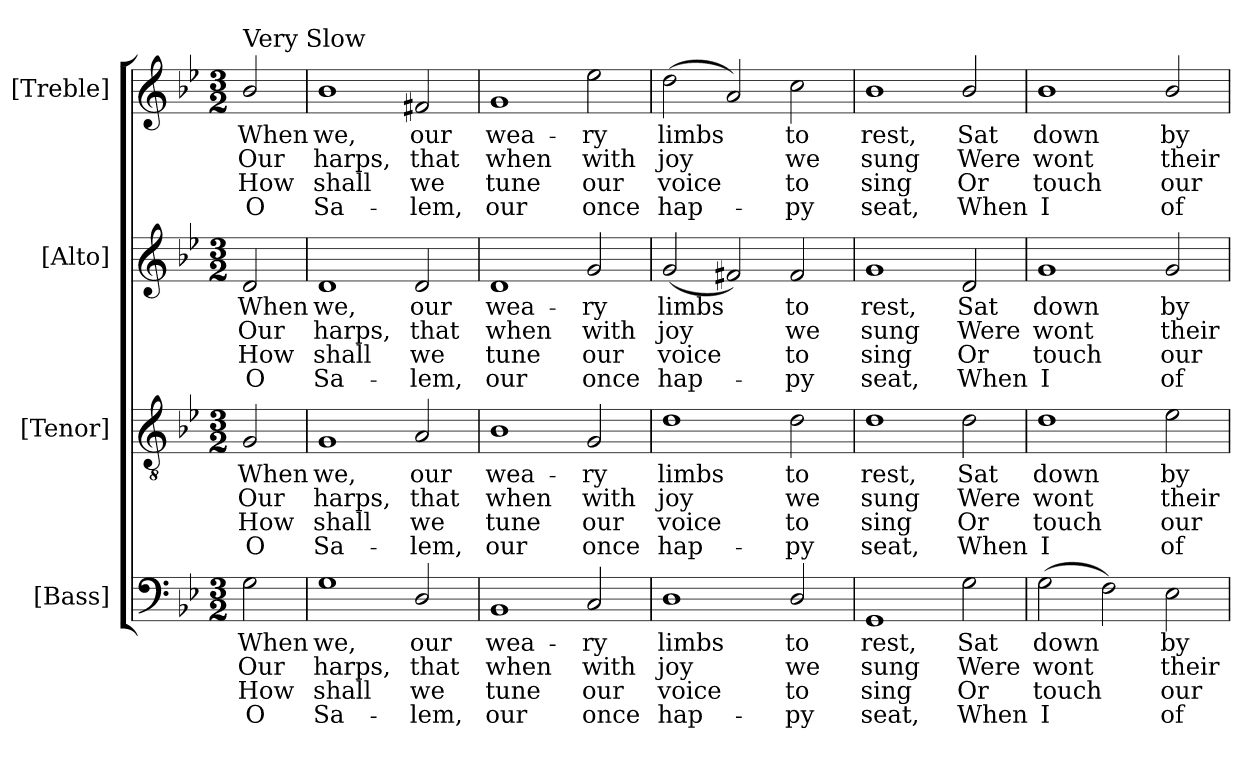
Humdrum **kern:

**kern	**text	**text	**text	**text	**kern	**text	**text	**text	**text	**kern	**text	**text	**text	**text	**kern	**text	**text	**text	**text
*part4	*part4	*part4	*part4	*part4	*part3	*part3	*part3	*part3	*part3	*part2	*part2	*part2	*part2	*part2	*part1	*part1	*part1	*part1	*part1
*staff4	*staff4	*staff4	*staff4	*staff4	*staff3	*staff3	*staff3	*staff3	*staff3	*staff2	*staff2	*staff2	*staff2	*staff2	*staff1	*staff1	*staff1	*staff1	*staff1
*I"[Bass]	*	*	*	*	*I"[Tenor]	*	*	*	*	*I"[Alto]	*	*	*	*	*I"[Treble]	*	*	*	*
!!LO:PB:g=z
*clefF4	*	*	*	*	*clefGv2	*	*	*	*	*clefG2	*	*	*	*	*clefG2	*	*	*	*
*	*	*	*	*	*ITrd7c12	*	*	*	*	*	*	*	*	*	*	*	*	*	*
*k[b-e-]	*	*	*	*	*k[b-e-]	*	*	*	*	*k[b-e-]	*	*	*	*	*k[b-e-]	*	*	*	*
*g:	*	*	*	*	*g:	*	*	*	*	*g:	*	*	*	*	*g:	*	*	*	*
*M3/2	*	*	*	*	*M3/2	*	*	*	*	*M3/2	*	*	*	*	*M3/2	*	*	*	*
=	=	=	=	=	=	=	=	=	=	=	=	=	=	=	=	=	=	=	=
!	!LO:LY:b:color=#000000	!LO:LY:b:color=#000000	!LO:LY:b:color=#000000	!LO:LY:b:color=#000000	!	!	!	!	!	!	!	!	!	!	!	!	!	!	!
!	!	!	!	!	!	!LO:LY:b:color=#000000	!LO:LY:b:color=#000000	!LO:LY:b:color=#000000	!LO:LY:b:color=#000000	!	!	!	!	!	!	!	!	!	!
!	!	!	!	!	!	!	!	!	!	!	!LO:LY:b:color=#000000	!LO:LY:b:color=#000000	!LO:LY:b:color=#000000	!LO:LY:b:color=#000000	!	!	!	!	!
!	!	!	!	!	!	!	!	!	!	!	!	!	!	!	!LO:TX:a:t=Very Slow	!	!	!	!
!	!	!	!	!	!	!	!	!	!	!	!	!	!	!	!	!LO:LY:b:color=#000000	!LO:LY:b:color=#000000	!LO:LY:b:color=#000000	!LO:LY:b:color=#000000
2Gi\	When	Our	How	O	2GGi/	When	Our	How	O	2di/	When	Our	How	O	2b-i/	When	Our	How	O
=1	=1	=1	=1	=1	=1	=1	=1	=1	=1	=1	=1	=1	=1	=1	=1	=1	=1	=1	=1
!	!LO:LY:b:color=#000000	!LO:LY:b:color=#000000	!LO:LY:b:color=#000000	!LO:LY:b:color=#000000	!	!	!	!	!	!	!	!	!	!	!	!	!	!	!
!	!	!	!	!	!	!LO:LY:b:color=#000000	!LO:LY:b:color=#000000	!LO:LY:b:color=#000000	!LO:LY:b:color=#000000	!	!	!	!	!	!	!	!	!	!
!	!	!	!	!	!	!	!	!	!	!	!LO:LY:b:color=#000000	!LO:LY:b:color=#000000	!LO:LY:b:color=#000000	!LO:LY:b:color=#000000	!	!	!	!	!
!	!	!	!	!	!	!	!	!	!	!	!	!	!	!	!	!LO:LY:b:color=#000000	!LO:LY:b:color=#000000	!LO:LY:b:color=#000000	!LO:LY:b:color=#000000
1Gi	we,	harps,	shall	Sa-	1GGi	we,	harps,	shall	Sa-	1di	we,	harps,	shall	Sa-	1b-i	we,	harps,	shall	Sa-
!	!LO:LY:b:color=#000000	!LO:LY:b:color=#000000	!LO:LY:b:color=#000000	!LO:LY:b:color=#000000	!	!	!	!	!	!	!	!	!	!	!	!	!	!	!
!	!	!	!	!	!	!LO:LY:b:color=#000000	!LO:LY:b:color=#000000	!LO:LY:b:color=#000000	!LO:LY:b:color=#000000	!	!	!	!	!	!	!	!	!	!
!	!	!	!	!	!	!	!	!	!	!	!LO:LY:b:color=#000000	!LO:LY:b:color=#000000	!LO:LY:b:color=#000000	!LO:LY:b:color=#000000	!	!	!	!	!
!	!	!	!	!	!	!	!	!	!	!	!	!	!	!	!	!LO:LY:b:color=#000000	!LO:LY:b:color=#000000	!LO:LY:b:color=#000000	!LO:LY:b:color=#000000
2Di/	our	that	-we	lem,	2AAi/	our	that	-we	lem,	2di/	our	that	-we	lem,	2f#Xi/	our	that	-we	lem,
=2	=2	=2	=2	=2	=2	=2	=2	=2	=2	=2	=2	=2	=2	=2	=2	=2	=2	=2	=2
!	!LO:LY:b:color=#000000	!LO:LY:b:color=#000000	!LO:LY:b:color=#000000	!LO:LY:b:color=#000000	!	!	!	!	!	!	!	!	!	!	!	!	!	!	!
!	!	!	!	!	!	!LO:LY:b:color=#000000	!LO:LY:b:color=#000000	!LO:LY:b:color=#000000	!LO:LY:b:color=#000000	!	!	!	!	!	!	!	!	!	!
!	!	!	!	!	!	!	!	!	!	!	!LO:LY:b:color=#000000	!LO:LY:b:color=#000000	!LO:LY:b:color=#000000	!LO:LY:b:color=#000000	!	!	!	!	!
!	!	!	!	!	!	!	!	!	!	!	!	!	!	!	!	!LO:LY:b:color=#000000	!LO:LY:b:color=#000000	!LO:LY:b:color=#000000	!LO:LY:b:color=#000000
1BB-i	wea-	when	tune	our	1BB-i	wea-	when	tune	our	1di	wea-	when	tune	our	1gi	wea-	when	tune	our
!	!LO:LY:b:color=#000000	!LO:LY:b:color=#000000	!LO:LY:b:color=#000000	!LO:LY:b:color=#000000	!	!	!	!	!	!	!	!	!	!	!	!	!	!	!
!	!	!	!	!	!	!LO:LY:b:color=#000000	!LO:LY:b:color=#000000	!LO:LY:b:color=#000000	!LO:LY:b:color=#000000	!	!	!	!	!	!	!	!	!	!
!	!	!	!	!	!	!	!	!	!	!	!LO:LY:b:color=#000000	!LO:LY:b:color=#000000	!LO:LY:b:color=#000000	!LO:LY:b:color=#000000	!	!	!	!	!
!	!	!	!	!	!	!	!	!	!	!	!	!	!	!	!	!LO:LY:b:color=#000000	!LO:LY:b:color=#000000	!LO:LY:b:color=#000000	!LO:LY:b:color=#000000
2Ci/	-ry	with	our	once	2GGi/	-ry	with	our	once	2gi/	-ry	with	our	once	2ee-i\	-ry	with	our	once
=3	=3	=3	=3	=3	=3	=3	=3	=3	=3	=3	=3	=3	=3	=3	=3	=3	=3	=3	=3
!	!LO:LY:b:color=#000000	!LO:LY:b:color=#000000	!LO:LY:b:color=#000000	!LO:LY:b:color=#000000	!	!	!	!	!	!	!	!	!	!	!	!	!	!	!
!	!	!	!	!	!	!LO:LY:b:color=#000000	!LO:LY:b:color=#000000	!LO:LY:b:color=#000000	!LO:LY:b:color=#000000	!	!	!	!	!	!	!	!	!	!
!	!	!	!	!	!	!	!	!	!	!	!LO:LY:b:color=#000000	!LO:LY:b:color=#000000	!LO:LY:b:color=#000000	!LO:LY:b:color=#000000	!	!	!	!	!
!	!	!	!	!	!	!	!	!	!	!	!	!	!	!	!	!LO:LY:b:color=#000000	!LO:LY:b:color=#000000	!LO:LY:b:color=#000000	!LO:LY:b:color=#000000
1Di	limbs	joy	voice	hap-	1Di	limbs	joy	voice	hap-	(2gi/	limbs	joy	voice	hap-	(2ddi\	limbs	joy	voice	hap-
.	.	.	.	.	.	.	.	.	.	2f#Xi/)	.	.	.	.	2ai/)	.	.	.	.
!	!LO:LY:b:color=#000000	!LO:LY:b:color=#000000	!LO:LY:b:color=#000000	!LO:LY:b:color=#000000	!	!	!	!	!	!	!	!	!	!	!	!	!	!	!
!	!	!	!	!	!	!LO:LY:b:color=#000000	!LO:LY:b:color=#000000	!LO:LY:b:color=#000000	!LO:LY:b:color=#000000	!	!	!	!	!	!	!	!	!	!
!	!	!	!	!	!	!	!	!	!	!	!LO:LY:b:color=#000000	!LO:LY:b:color=#000000	!LO:LY:b:color=#000000	!LO:LY:b:color=#000000	!	!	!	!	!
!	!	!	!	!	!	!	!	!	!	!	!	!	!	!	!	!LO:LY:b:color=#000000	!LO:LY:b:color=#000000	!LO:LY:b:color=#000000	!LO:LY:b:color=#000000
2Di/	to	we	-to	py	2Di\	to	we	-to	py	2f#i/	to	we	-to	py	2cci\	to	we	-to	py
=4	=4	=4	=4	=4	=4	=4	=4	=4	=4	=4	=4	=4	=4	=4	=4	=4	=4	=4	=4
!	!LO:LY:b:color=#000000	!LO:LY:b:color=#000000	!LO:LY:b:color=#000000	!LO:LY:b:color=#000000	!	!	!	!	!	!	!	!	!	!	!	!	!	!	!
!	!	!	!	!	!	!LO:LY:b:color=#000000	!LO:LY:b:color=#000000	!LO:LY:b:color=#000000	!LO:LY:b:color=#000000	!	!	!	!	!	!	!	!	!	!
!	!	!	!	!	!	!	!	!	!	!	!LO:LY:b:color=#000000	!LO:LY:b:color=#000000	!LO:LY:b:color=#000000	!LO:LY:b:color=#000000	!	!	!	!	!
!	!	!	!	!	!	!	!	!	!	!	!	!	!	!	!	!LO:LY:b:color=#000000	!LO:LY:b:color=#000000	!LO:LY:b:color=#000000	!LO:LY:b:color=#000000
1GGi	rest,	sung	sing	seat,	1Di	rest,	sung	sing	seat,	1gi	rest,	sung	sing	seat,	1b-i	rest,	sung	sing	seat,
!	!LO:LY:b:color=#000000	!LO:LY:b:color=#000000	!LO:LY:b:color=#000000	!LO:LY:b:color=#000000	!	!	!	!	!	!	!	!	!	!	!	!	!	!	!
!	!	!	!	!	!	!LO:LY:b:color=#000000	!LO:LY:b:color=#000000	!LO:LY:b:color=#000000	!LO:LY:b:color=#000000	!	!	!	!	!	!	!	!	!	!
!	!	!	!	!	!	!	!	!	!	!	!LO:LY:b:color=#000000	!LO:LY:b:color=#000000	!LO:LY:b:color=#000000	!LO:LY:b:color=#000000	!	!	!	!	!
!	!	!	!	!	!	!	!	!	!	!	!	!	!	!	!	!LO:LY:b:color=#000000	!LO:LY:b:color=#000000	!LO:LY:b:color=#000000	!LO:LY:b:color=#000000
2Gi\	Sat	Were	Or	When	2Di\	Sat	Were	Or	When	2di/	Sat	Were	Or	When	2b-i/	Sat	Were	Or	When
=5	=5	=5	=5	=5	=5	=5	=5	=5	=5	=5	=5	=5	=5	=5	=5	=5	=5	=5	=5
!	!LO:LY:b:color=#000000	!LO:LY:b:color=#000000	!LO:LY:b:color=#000000	!LO:LY:b:color=#000000	!	!	!	!	!	!	!	!	!	!	!	!	!	!	!
!	!	!	!	!	!	!LO:LY:b:color=#000000	!LO:LY:b:color=#000000	!LO:LY:b:color=#000000	!LO:LY:b:color=#000000	!	!	!	!	!	!	!	!	!	!
!	!	!	!	!	!	!	!	!	!	!	!LO:LY:b:color=#000000	!LO:LY:b:color=#000000	!LO:LY:b:color=#000000	!LO:LY:b:color=#000000	!	!	!	!	!
!	!	!	!	!	!	!	!	!	!	!	!	!	!	!	!	!LO:LY:b:color=#000000	!LO:LY:b:color=#000000	!LO:LY:b:color=#000000	!LO:LY:b:color=#000000
(2Gi\	down	wont	touch	I	1Di	down	wont	touch	I	1gi	down	wont	touch	I	1b-i	down	wont	touch	I
2Fi\)	.	.	.	.	.	.	.	.	.	.	.	.	.	.	.	.	.	.	.
!	!LO:LY:b:color=#000000	!LO:LY:b:color=#000000	!LO:LY:b:color=#000000	!LO:LY:b:color=#000000	!	!	!	!	!	!	!	!	!	!	!	!	!	!	!
!	!	!	!	!	!	!LO:LY:b:color=#000000	!LO:LY:b:color=#000000	!LO:LY:b:color=#000000	!LO:LY:b:color=#000000	!	!	!	!	!	!	!	!	!	!
!	!	!	!	!	!	!	!	!	!	!	!LO:LY:b:color=#000000	!LO:LY:b:color=#000000	!LO:LY:b:color=#000000	!LO:LY:b:color=#000000	!	!	!	!	!
!	!	!	!	!	!	!	!	!	!	!	!	!	!	!	!	!LO:LY:b:color=#000000	!LO:LY:b:color=#000000	!LO:LY:b:color=#000000	!LO:LY:b:color=#000000
2E-i\	by	their	our	of	2E-i\	by	their	our	of	2gi/	by	their	our	of	2b-i/	by	their	our	of
=	=	=	=	=	=	=	=	=	=	=	=	=	=	=	=	=	=	=	=
*-	*-	*-	*-	*-	*-	*-	*-	*-	*-	*-	*-	*-	*-	*-	*-	*-	*-	*-	*-
